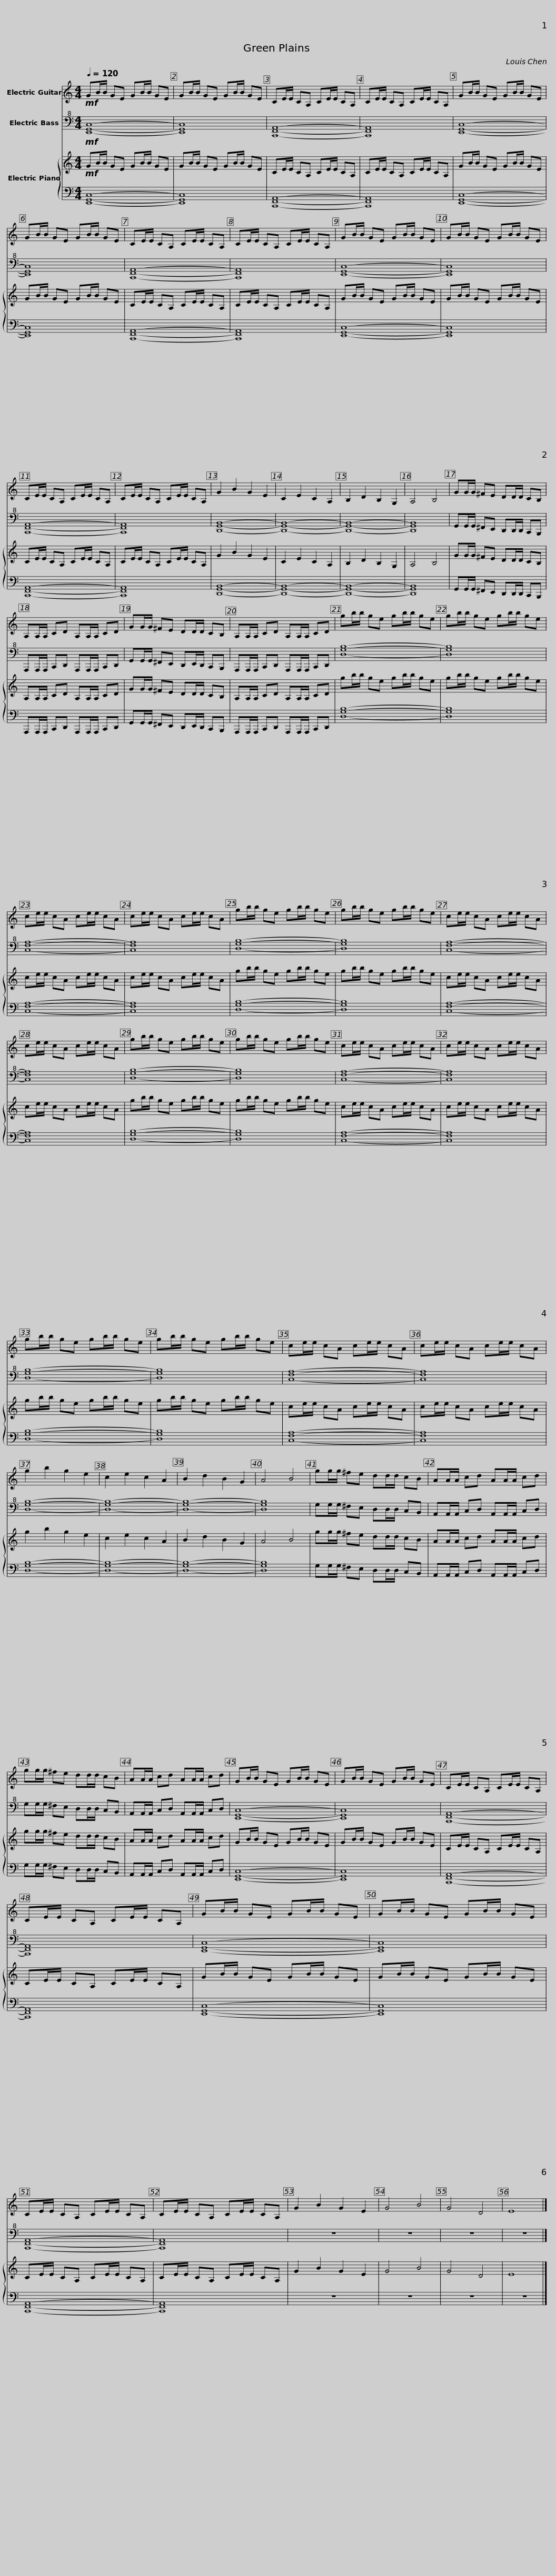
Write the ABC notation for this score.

X:1
%%score 1 2 { 3 | 4 }
L:1/8
Q:1/4=120
M:4/4
I:linebreak $
K:C
V:1 treble
V:2 bass+8 transpose=-12
V:3 treble
V:4 bass
V:1
!mf! GB/B/ GE GB/B/ GE | GB/B/ GE GB/B/ GE | CE/E/ CA, CE/E/ CA, |$ CE/E/ CA, CE/E/ CA, | GB/B/ GE GB/B/ GE | %5
 GB/B/ GE GB/B/ GE | CE/E/ CA, CE/E/ CA, |$ CE/E/ CA, CE/E/ CA, | GB/B/ GE GB/B/ GE | GB/B/ GE GB/B/ GE | %10
 CE/E/ CA, CE/E/ CA, |$ CE/E/ CA, CE/E/ CA, | G2 B2 G2 E2 | C2 E2 C2 A,2 | B,2 D2 B,2 G,2 | %15
 A,4 B,4 | GG/G/ ^FE DD/D/ CB, |$ A,A,/A,/ CD A,A,/A,/ CD | GG/G/ ^FE DD/D/ CB, | A,A,/A,/ CD A,A,/A,/ CD |$ %20
 gb/b/ ge gb/b/ ge | gb/b/ ge gb/b/ ge | ce/e/ cA ce/e/ cA | ce/e/ cA ce/e/ cA |$ gb/b/ ge gb/b/ ge | %25
 gb/b/ ge gb/b/ ge | ce/e/ cA ce/e/ cA | ce/e/ cA ce/e/ cA |$ gb/b/ ge gb/b/ ge | gb/b/ ge gb/b/ ge | %30
 ce/e/ cA ce/e/ cA | ce/e/ cA ce/e/ cA |$ gb/b/ ge gb/b/ ge | gb/b/ ge gb/b/ ge | ce/e/ cA ce/e/ cA | %35
 ce/e/ cA ce/e/ cA |$ g2 b2 g2 e2 | c2 e2 c2 A2 | B2 d2 B2 G2 | A4 B4 | %40
 gg/g/ ^fe dd/d/ cB | AA/A/ cd AA/A/ cd |$ gg/g/ ^fe dd/d/ cB | AA/A/ cd AA/A/ cd | GB/B/ GE GB/B/ GE | %45
 GB/B/ GE GB/B/ GE |$ CE/E/ CA, CE/E/ CA, | CE/E/ CA, CE/E/ CA, | GB/B/ GE GB/B/ GE | GB/B/ GE GB/B/ GE |$ %50
 CE/E/ CA, CE/E/ CA, | CE/E/ CA, CE/E/ CA, | G2 B2 G2 E2 | G4 B4 | G4 D4 | %55
 E8 |] %56
V:2
!mf! [E,,G,,C,]8- | [E,,G,,C,]8 | [C,,F,,A,,]8- |$ [C,,F,,A,,]8 | [E,,G,,C,]8- | %5
 [E,,G,,C,]8 | [C,,F,,A,,]8- |$ [C,,F,,A,,]8 | [E,,G,,C,]8- | [E,,G,,C,]8 | %10
 [C,,F,,A,,]8- |$ [C,,F,,A,,]8 | [D,,G,,B,,]8- | [D,,G,,B,,]8- | [D,,G,,B,,]8- | %15
 [D,,G,,B,,]8 | G,,G,,/G,,/ ^F,,E,, D,,D,,/D,,/ C,,B,,, |$ A,,,A,,,/A,,,/ C,,D,, A,,,A,,,/A,,,/ C,,D,, | G,,G,,/G,,/ ^F,,E,, D,,E,,/D,,/ C,,B,,, | A,,,A,,,/A,,,/ C,,D,, A,,,A,,,/A,,,/ C,,D,, |$ %20
 [D,G,B,]8- | [D,G,B,]8 | [C,F,A,]8- | [C,F,A,]8 |$ [D,G,B,]8- | %25
 [D,G,B,]8 | [C,F,A,]8- | [C,F,A,]8 |$ [D,G,B,]8- | [D,G,B,]8 | %30
 [C,F,A,]8- | [C,F,A,]8 |$ [D,G,B,]8- | [D,G,B,]8 | [C,F,A,]8- | %35
 [C,F,A,]8 |$ [D,G,B,]8- | [D,G,B,]8- | [D,G,B,]8- | [D,G,B,]8 | %40
 G,G,/G,/ ^F,E, D,D,/D,/ C,B,, | A,,A,,/A,,/ C,D, A,,A,,/A,,/ C,D, |$ G,G,/G,/ ^F,E, D,D,/D,/ C,B,, | A,,A,,/A,,/ C,D, A,,A,,/A,,/ C,D, | [E,,G,,C,]8- | %45
 [E,,G,,C,]8 |$ [C,,F,,A,,]8- | [C,,F,,A,,]8 | [E,,G,,C,]8- | [E,,G,,C,]8 |$ %50
 [C,,F,,A,,]8- | [C,,F,,A,,]8 | z8 | z8 | z8 | %55
 z8 |] %56
V:3
!mf! GB/B/ GE GB/B/ GE | GB/B/ GE GB/B/ GE | CE/E/ CA, CE/E/ CA, |$ CE/E/ CA, CE/E/ CA, | GB/B/ GE GB/B/ GE | %5
 GB/B/ GE GB/B/ GE | CE/E/ CA, CE/E/ CA, |$ CE/E/ CA, CE/E/ CA, | GB/B/ GE GB/B/ GE | GB/B/ GE GB/B/ GE | %10
 CE/E/ CA, CE/E/ CA, |$ CE/E/ CA, CE/E/ CA, | G2 B2 G2 E2 | C2 E2 C2 A,2 | B,2 D2 B,2 G,2 | %15
 A,4 B,4 | GG/G/ ^FE DD/D/ CB, |$ A,A,/A,/ CD A,A,/A,/ CD | GG/G/ ^FE DD/D/ CB, | A,A,/A,/ CD A,A,/A,/ CD |$ %20
 gb/b/ ge gb/b/ ge | gb/b/ ge gb/b/ ge | ce/e/ cA ce/e/ cA | ce/e/ cA ce/e/ cA |$ gb/b/ ge gb/b/ ge | %25
 gb/b/ ge gb/b/ ge | ce/e/ cA ce/e/ cA | ce/e/ cA ce/e/ cA |$ gb/b/ ge gb/b/ ge | gb/b/ ge gb/b/ ge | %30
 ce/e/ cA ce/e/ cA | ce/e/ cA ce/e/ cA |$ gb/b/ ge gb/b/ ge | gb/b/ ge gb/b/ ge | ce/e/ cA ce/e/ cA | %35
 ce/e/ cA ce/e/ cA |$ g2 b2 g2 e2 | c2 e2 c2 A2 | B2 d2 B2 G2 | A4 B4 | %40
 gg/g/ ^fe dd/d/ cB | AA/A/ cd AA/A/ cd |$ gg/g/ ^fe dd/d/ cB | AA/A/ cd AA/A/ cd | GB/B/ GE GB/B/ GE | %45
 GB/B/ GE GB/B/ GE |$ CE/E/ CA, CE/E/ CA, | CE/E/ CA, CE/E/ CA, | GB/B/ GE GB/B/ GE | GB/B/ GE GB/B/ GE |$ %50
 CE/E/ CA, CE/E/ CA, | CE/E/ CA, CE/E/ CA, | G2 B2 G2 E2 | G4 B4 | G4 D4 | %55
 E8 |] %56
V:4
 [E,,G,,C,]8- | [E,,G,,C,]8 | [C,,F,,A,,]8- |$ [C,,F,,A,,]8 | [E,,G,,C,]8- | %5
 [E,,G,,C,]8 | [C,,F,,A,,]8- |$ [C,,F,,A,,]8 | [E,,G,,C,]8- | [E,,G,,C,]8 | %10
 [C,,F,,A,,]8- |$ [C,,F,,A,,]8 | [D,,G,,B,,]8- | [D,,G,,B,,]8- | [D,,G,,B,,]8- | %15
 [D,,G,,B,,]8 | G,,G,,/G,,/ ^F,,E,, D,,D,,/D,,/ C,,B,,, |$ A,,,A,,,/A,,,/ C,,D,, A,,,A,,,/A,,,/ C,,D,, | G,,G,,/G,,/ ^F,,E,, D,,E,,/D,,/ C,,B,,, | A,,,A,,,/A,,,/ C,,D,, A,,,A,,,/A,,,/ C,,D,, |$ %20
 [D,G,B,]8- | [D,G,B,]8 | [C,F,A,]8- | [C,F,A,]8 |$ [D,G,B,]8- | %25
 [D,G,B,]8 | [C,F,A,]8- | [C,F,A,]8 |$ [D,G,B,]8- | [D,G,B,]8 | %30
 [C,F,A,]8- | [C,F,A,]8 |$ [D,G,B,]8- | [D,G,B,]8 | [C,F,A,]8- | %35
 [C,F,A,]8 |$ [D,G,B,]8- | [D,G,B,]8- | [D,G,B,]8- | [D,G,B,]8 | %40
 G,G,/G,/ ^F,E, D,D,/D,/ C,B,, | A,,A,,/A,,/ C,D, A,,A,,/A,,/ C,D, |$ G,G,/G,/ ^F,E, D,D,/D,/ C,B,, | A,,A,,/A,,/ C,D, A,,A,,/A,,/ C,D, | [E,,G,,C,]8- | %45
 [E,,G,,C,]8 |$ [C,,F,,A,,]8- | [C,,F,,A,,]8 | [E,,G,,C,]8- | [E,,G,,C,]8 |$ %50
 [C,,F,,A,,]8- | [C,,F,,A,,]8 | z8 | z8 | z8 | %55
 z8 |] %56
